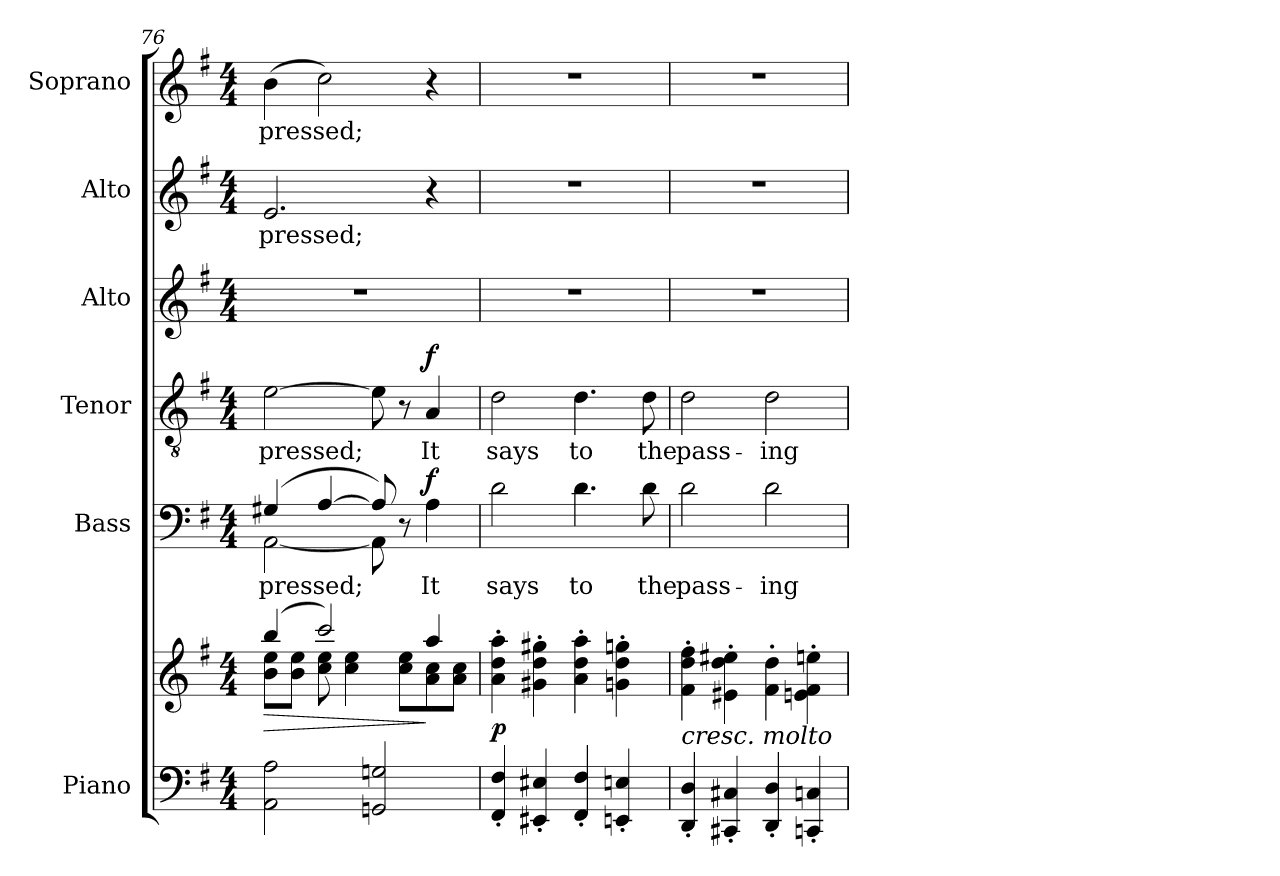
**kern	**kern	**dynam	**kern	**text	**dynam	**kern	**text	**dynam	**kern	**kern	**text	**kern	**text
*part6	*part6	*part6	*part5	*part5	*part5	*part4	*part4	*part4	*part3	*part2	*part2	*part1	*part1
*staff7	*staff6	*staff6/7	*staff5	*staff5	*staff5	*staff4	*staff4	*staff4	*staff3	*staff2	*staff2	*staff1	*staff1
*I"Piano	*	*	*I"Bass	*	*	*I"Tenor	*	*	*I"Alto	*I"Alto	*	*I"Soprano	*
*I'Pno.	*	*	*I'B.	*	*	*I'T.	*	*	*I'A.	*I'A.	*	*I'S.	*
*clefF4	*clefG2	*	*clefF4	*	*	*clefGv2	*	*	*clefG2	*clefG2	*	*clefG2	*
*	*	*	*	*	*	*ITrd7c12	*	*	*	*	*	*	*
*k[f#]	*k[f#]	*	*k[f#]	*	*	*k[f#]	*	*	*k[f#]	*k[f#]	*	*k[f#]	*
*G:	*G:	*	*G:	*	*	*G:	*	*	*G:	*G:	*	*G:	*
*M4/4	*M4/4	*	*M4/4	*	*	*M4/4	*	*	*M4/4	*M4/4	*	*M4/4	*
=76	=76	=76	=76	=76	=76	=76	=76	=76	=76	=76	=76	=76	=76
*	*^	*	*	*	*	*	*	*	*	*	*	*	*
!	!	!	!LO:HP:b	!	!	!	!	!	!	!	!	!	!	!
!	!	!	!	!	!LO:LY:b:color=#000000	!	!	!	!	!	!	!	!	!
*	*	*	*	*^	*	*	*	*	*	*	*	*	*	*
!	!	!	!	!	!	!	!	!	!LO:LY:b:color=#000000	!	!	!	!	!	!
!	!	!	!	!	!	!	!	!	!	!	!	!	!LO:LY:b:color=#000000	!	!
!	!	!	!	!	!	!	!	!	!	!	!	!	!	!	!LO:LY:b:color=#000000
2AAi\ 2Ai	(4bbi/	8bi\ 8eeiL	>	(4G#Xi/	[<2AAi\	-pressed;	.	[>2Ei\	-pressed;	.	1r	2.ei/	-pressed;	(4bi\	-pressed;
.	.	8bi\ 8eeiJ	.	.	.	.	.	.	.	.	.	.	.	.	.
.	2ccci/)	8cci\ 8eei	.	[>4Ai/	.	.	.	.	.	.	.	.	.	2cci\)	.
.	.	4cci\ 4eei	.	.	.	.	.	.	.	.	.	.	.	.	.
2GGni/ 2Gni	.	.	.	8Ai/])	8AAi\]	.	.	8Ei\]	.	.	.	.	.	.	.
.	.	8cci\ 8eeiL	.	8r	4.ryy	.	.	8r	.	.	.	.	.	.	.
!	!	!	!	!	!	!LO:LY:b:color=#000000	!	!	!	!	!	!	!	!	!
!	!	!	!	!	!	!	!	!	!LO:LY:b:color=#000000	!	!	!	!	!	!
.	4aai/	8ai\ 8cci	]	4Ai\	.	It	f	4AAi/	It	f	.	4r	.	4r	.
.	.	8ai\ 8cciJ	.	.	.	.	.	.	.	.	.	.	.	.	.
*	*v	*v	*	*	*	*	*	*	*	*	*	*	*	*	*
*	*	*	*v	*v	*	*	*	*	*	*	*	*	*	*
=77	=77	=77	=77	=77	=77	=77	=77	=77	=77	=77	=77	=77	=77
*	*^	*	*	*	*	*	*	*	*	*	*	*	*
!	!	!	!	!	!LO:LY:b:color=#000000	!	!	!	!	!	!	!	!	!
*	*v	*v	*	*	*	*	*	*	*	*	*	*	*	*
*	*^	*	*	*	*	*	*	*	*	*	*	*	*
!	!	!	!	!	!	!	!	!LO:LY:b:color=#000000	!	!	!	!	!	!
*	*v	*v	*	*	*	*	*	*	*	*	*	*	*	*
4FF#i/' 4F#i'	4ai\' 4ddi' 4aai'	p	2di\	says	.	2Di\	says	.	1r	1r	.	1r	.
4EE#Xi/' 4E#Xi'	4g#Xi\' 4ddi' 4gg#Xi'	.	.	.	.	.	.	.	.	.	.	.	.
!	!	!	!	!LO:LY:b:color=#000000	!	!	!	!	!	!	!	!	!
!	!	!	!	!	!	!	!LO:LY:b:color=#000000	!	!	!	!	!	!
4FF#i/' 4F#i'	4ai\' 4ddi' 4aai'	.	4.di\	to	.	4.Di\	to	.	.	.	.	.	.
4EEni/' 4Eni'	4gni\' 4ddi' 4ggni'	.	.	.	.	.	.	.	.	.	.	.	.
!	!	!	!	!LO:LY:b:color=#000000	!	!	!	!	!	!	!	!	!
!	!	!	!	!	!	!	!LO:LY:b:color=#000000	!	!	!	!	!	!
.	.	.	8di\	the	.	8Di\	the	.	.	.	.	.	.
=78	=78	=78	=78	=78	=78	=78	=78	=78	=78	=78	=78	=78	=78
!	!	!	!	!LO:LY:b:color=#000000	!	!	!	!	!	!	!	!	!
!	!LO:TX:b:i:t=cresc. molto	!	!	!	!	!	!	!	!	!	!	!	!
!	!	!	!	!	!	!	!LO:LY:b:color=#000000	!	!	!	!	!	!
4DDi/' 4Di'	4f#i\' 4ddi' 4ff#i'	.	2di\	pass-	.	2Di\	pass-	.	1r	1r	.	1r	.
4CC#Xi/' 4C#Xi'	4e#Xi\' 4ddi' 4ee#Xi'	.	.	.	.	.	.	.	.	.	.	.	.
!	!	!	!	!LO:LY:b:color=#000000	!	!	!	!	!	!	!	!	!
!	!	!	!	!	!	!	!LO:LY:b:color=#000000	!	!	!	!	!	!
4DDi/' 4Di'	4f#i\' 4ddi'	.	2di\	-ing	.	2Di\	-ing	.	.	.	.	.	.
4CCni/' 4Cni'	4eni\' 4f#i' 4eeni'	.	.	.	.	.	.	.	.	.	.	.	.
=	=	=	=	=	=	=	=	=	=	=	=	=	=
*-	*-	*-	*-	*-	*-	*-	*-	*-	*-	*-	*-	*-	*-
